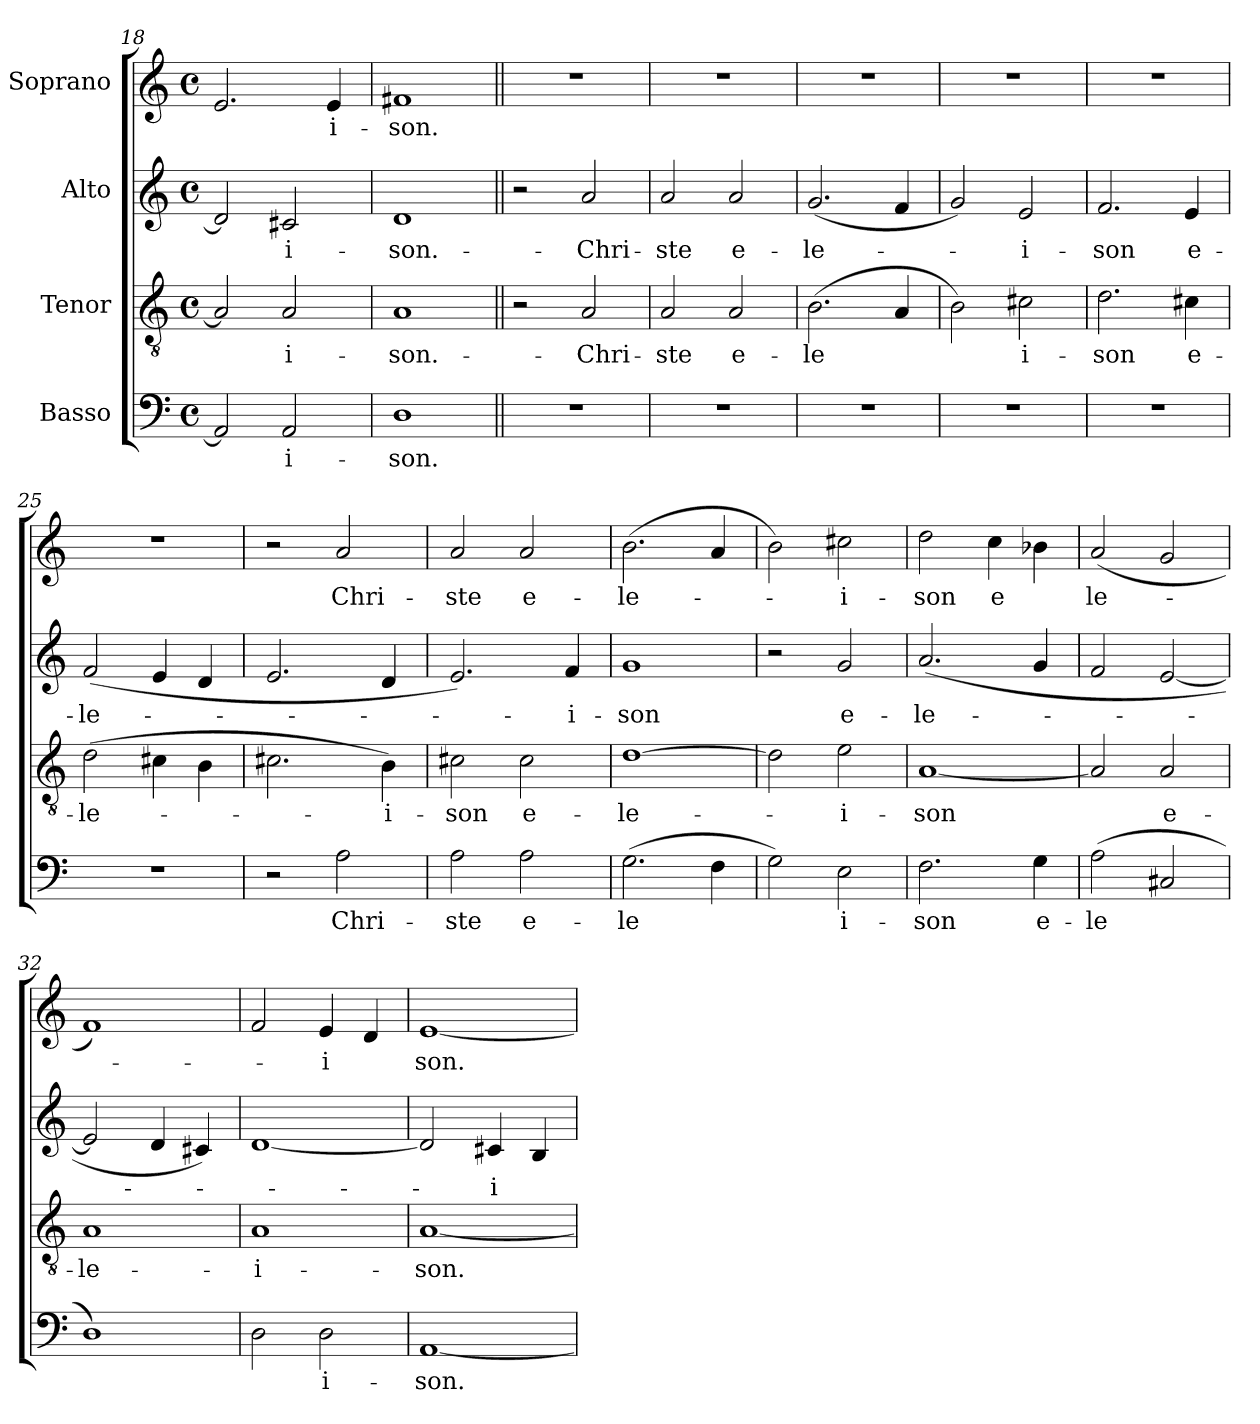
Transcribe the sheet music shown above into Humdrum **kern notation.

**kern	**text	**kern	**text	**kern	**text	**kern	**text
*part4	*part4	*part3	*part3	*part2	*part2	*part1	*part1
*staff4	*staff4	*staff3	*staff3	*staff2	*staff2	*staff1	*staff1
*I"Basso	*	*I"Tenor	*	*I"Alto	*	*I"Soprano	*
*clefF4	*	*clefGv2	*	*clefG2	*	*clefG2	*
*k[]	*	*k[]	*	*k[]	*	*k[]	*
*C:	*	*C:	*	*C:	*	*C:	*
*M4/4	*	*M4/4	*	*M4/4	*	*M4/4	*
*met(c)	*	*met(c)	*	*met(c)	*	*met(c)	*
=18	=18	=18	=18	=18	=18	=18	=18
2AA/]	.	2A/]	.	2d/]	.	2.e/	.
!	!LO:LY:b	!	!LO:LY:b	!	!LO:LY:b	!	!
2AA/	-i-	2A/	-i-	2c#X/	-i-	.	.
!	!	!	!	!	!	!	!LO:LY:b
.	.	.	.	.	.	4e/	-i-
=19	=19	=19	=19	=19	=19	=19	=19
!	!LO:LY:b	!	!LO:LY:b	!	!LO:LY:b	!	!LO:LY:b
1D	-son.	1A	-son.-	1d	-son.-	1f#X	-son.
=20||	=20||	=20||	=20||	=20||	=20||	=20||	=20||
1r	.	2r	.	2r	.	1r	.
!	!	!	!LO:LY:b	!	!LO:LY:b	!	!
.	.	2A/	-Chri-	2a/	-Chri-	.	.
=21	=21	=21	=21	=21	=21	=21	=21
!	!	!	!LO:LY:b	!	!LO:LY:b	!	!
1r	.	2A/	-ste	2a/	-ste	1r	.
!	!	!	!LO:LY:b	!	!LO:LY:b	!	!
.	.	2A/	e-	2a/	e-	.	.
=22	=22	=22	=22	=22	=22	=22	=22
!	!	!	!LO:LY:b	!	!LO:LY:b	!	!
1r	.	(>2.B\	-le	(<2.g/	-le-	1r	.
.	.	4A/	.	4f/	.	.	.
=23	=23	=23	=23	=23	=23	=23	=23
1r	.	2B\)	.	2g/)	.	1r	.
!	!	!	!LO:LY:b	!	!LO:LY:b	!	!
.	.	2c#X\	i-	2e/	-i-	.	.
=24	=24	=24	=24	=24	=24	=24	=24
!	!	!	!LO:LY:b	!	!LO:LY:b	!	!
1r	.	2.d\	-son	2.f/	-son	1r	.
!	!	!	!LO:LY:b	!	!LO:LY:b	!	!
.	.	4c#X\	e-	4e/	e-	.	.
!!LO:PB:g=z
=25	=25	=25	=25	=25	=25	=25	=25
!	!	!	!LO:LY:b	!	!LO:LY:b	!	!
1r	.	(>2d\	-le-	(<2f/	-le-	1r	.
.	.	4c#X\	.	4e/	.	.	.
.	.	4B\	.	4d/	.	.	.
=26	=26	=26	=26	=26	=26	=26	=26
2r	.	2.c#X\	.	2.e/	.	2r	.
!	!LO:LY:b	!	!	!	!	!	!LO:LY:b
2A\	Chri-	.	.	.	.	2a/	Chri-
!	!	!	!LO:LY:b	!	!	!	!
.	.	4B\)	-i-	4d/	.	.	.
=27	=27	=27	=27	=27	=27	=27	=27
!	!LO:LY:b	!	!LO:LY:b	!	!	!	!LO:LY:b
2A\	-ste	2c#X\	-son	2.e/)	.	2a/	-ste
!	!LO:LY:b	!	!LO:LY:b	!	!	!	!LO:LY:b
2A\	e-	2c#\	e-	.	.	2a/	e-
!	!	!	!	!	!LO:LY:b	!	!
.	.	.	.	4f/	-i-	.	.
=28	=28	=28	=28	=28	=28	=28	=28
!	!LO:LY:b	!	!LO:LY:b	!	!LO:LY:b	!	!LO:LY:b
(>2.G\	-le	[>1d	-le-	1g	-son	(>2.b\	-le-
4F\	.	.	.	.	.	4a/	.
=29	=29	=29	=29	=29	=29	=29	=29
2G\)	.	2d\]	.	2r	.	2b\)	.
!	!LO:LY:b	!	!LO:LY:b	!	!LO:LY:b	!	!LO:LY:b
2E\	i-	2e\	-i-	2g/	e-	2cc#X\	-i-
=30	=30	=30	=30	=30	=30	=30	=30
!	!LO:LY:b	!	!LO:LY:b	!	!LO:LY:b	!	!LO:LY:b
2.F\	-son	[<1A	-son	(<2.a/	-le-	2dd\	-son
!	!	!	!	!	!	!	!LO:LY:b
.	.	.	.	.	.	4cc\	e
!	!LO:LY:b	!	!	!	!	!	!
4G\	e-	.	.	4g/	.	4b-X\	.
=31	=31	=31	=31	=31	=31	=31	=31
!	!LO:LY:b	!	!	!	!	!	!LO:LY:b
(>2A\	-le	2A/]	.	2f/	.	(<2a/	le-
!	!	!	!LO:LY:b	!	!	!	!
2C#X/	.	2A/	e-	[<2e/	.	2g/	.
=32	=32	=32	=32	=32	=32	=32	=32
!	!	!	!LO:LY:b	!	!	!	!
1D)	.	1A	-le-	2e/]	.	1f)	.
.	.	.	.	4d/	.	.	.
.	.	.	.	4c#X/)	.	.	.
!!LO:LB:g=z
=33	=33	=33	=33	=33	=33	=33	=33
!	!	!	!LO:LY:b	!	!	!	!
2D\	.	1A	-i-	[<1d	.	2f/	.
!	!LO:LY:b	!	!	!	!	!	!LO:LY:b
2D\	i-	.	.	.	.	4e/	-i
.	.	.	.	.	.	4d/	.
=34	=34	=34	=34	=34	=34	=34	=34
!	!LO:LY:b	!	!LO:LY:b	!	!	!	!LO:LY:b
[<1AA	-son.	[<1A	-son.	2d/]	.	[<1e	son.
!	!	!	!	!	!LO:LY:b	!	!
.	.	.	.	4c#X/	-i	.	.
.	.	.	.	4B/	.	.	.
=	=	=	=	=	=	=	=
*-	*-	*-	*-	*-	*-	*-	*-
